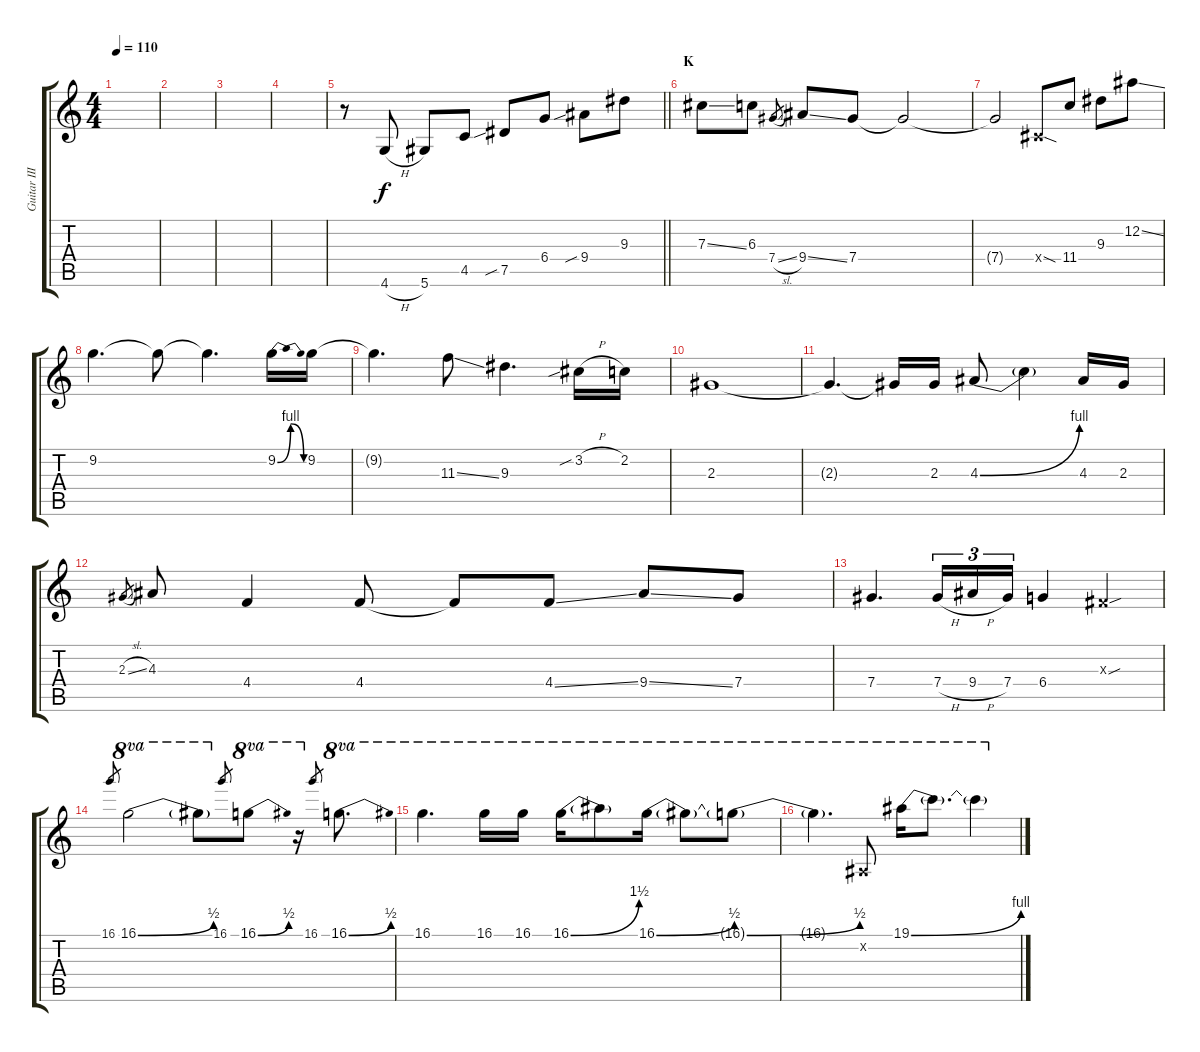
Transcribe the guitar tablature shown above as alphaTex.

\track ("Guitar III" "Guitar III") {instrument distortionguitar}
\staff {score tabs}
\tuning (Eb4 Bb3 Gb3 Db3 Ab2 Eb2) {hide}
\ts (4 4)
\tempo 110
\clef g2
\ks c
|
|
|
|
\barLineRight lightlight
r.8 4.6{h}.8 5.6.8 4.5.8 7.5{sib}.8 6.4.8 9.4{sib}.8 9.3.8 |
\section ("" "K")
7.3{ss}.8 6.3.8 7.4{sl}.8{gr} 9.4{ss}.8 7.4.8 7.4{t}.2 |
7.4{t}.2 0.4{sod x}.8 11.4.8 9.3.8 12.2{ss}.8 |
9.2.4{d} 9.2{t}.8 9.2{t}.4{d} 9.2{be (bendrelease 0 0 15 4 44 4 60 0)}.16 9.2.16 |
9.2{t}.4{d} 11.3{ss}.8 9.3.4{d} 3.2{sib h}.16 2.2.16 |
2.3.1 |
2.3{t}.4{d} 2.3{t}.16 2.3.16 4.3{be (bend 0 0 60 4)}.8 4.3{t}.4 4.3.16 2.3.16 |
2.3{sl}.8{gr} 4.3.8 4.4.4 4.4.8 4.4{t}.8 4.4{ss}.8 9.4{ss}.8 7.4.8 |
7.4.4{d} 7.4{h}.16{tu (3 2)} 9.4{h}.16{tu (3 2)} 7.4.16{tu (3 2)} 6.4.4 0.3{sou x}.4 |
16.1.8{gr} 16.1{be (bend 0 0 60 2)}.2{ot 8va} 16.1{t}.8{ot 8va} 16.1.8{gr} 16.1{be (bend 0 0 60 2)}.8{ot 8va} r.16{ot 8va} 16.1.8{gr} 16.1{be (bend 0 0 60 2)}.8{d ot 8va} |
16.1.4{d ot 8va} 16.1.16{ot 8va} 16.1.16{ot 8va} 16.1{be (bend 0 0 60 6)}.16{ot 8va} 16.1{t}.8{ot 8va} 16.1{be (bend 0 0 60 2)}.16{ot 8va} 16.1{t}.8{ot 8va} 16.1{be (bend 0 0 60 2) t}.8{ot 8va} |
16.1{t}.4{d ot 8va} 0.2{x}.8{ot 8va} 19.1{be (bend 0 0 60 4)}.16{ot 8va} 19.1{t}.8{d ot 8va} 19.1{t}.4{ot 8va}
